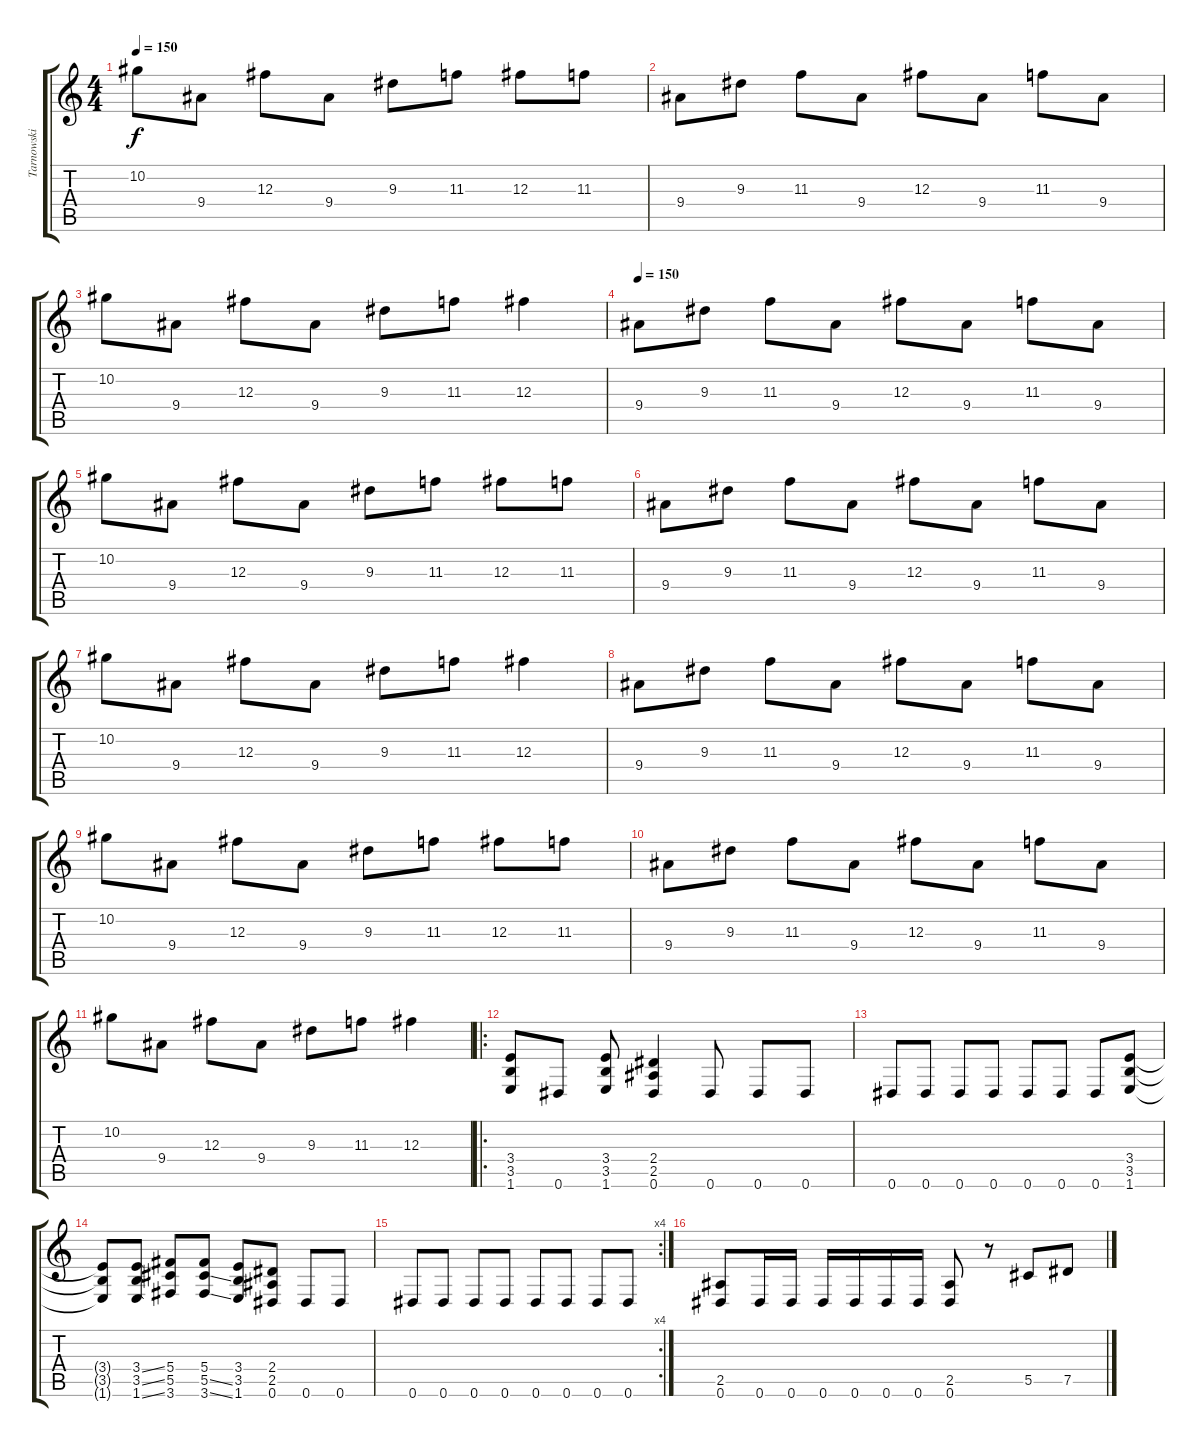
\track ("Tarnowski" "Tarnowski") {instrument distortionguitar}
\staff {score tabs}
\tuning (Eb4 Bb3 Gb3 Db3 Ab2 Eb2) {hide}
\ts (4 4)
\tempo 150
\clef g2
\ks c
10.2.8{dy f} 9.4.8 12.3.8 9.4.8 9.3.8 11.3.8 12.3.8 11.3.8 |
9.4.8 9.3.8 11.3.8 9.4.8 12.3.8 9.4.8 11.3.8 9.4.8 |
10.2.8 9.4.8 12.3.8 9.4.8 9.3.8 11.3.8 12.3.4 |
\tempo 150
9.4.8{instrument acousticguitarsteel} 9.3.8 11.3.8 9.4.8 12.3.8 9.4.8 11.3.8 9.4.8 |
10.2.8 9.4.8 12.3.8 9.4.8 9.3.8 11.3.8 12.3.8 11.3.8 |
9.4.8 9.3.8 11.3.8 9.4.8 12.3.8 9.4.8 11.3.8 9.4.8 |
10.2.8 9.4.8 12.3.8 9.4.8 9.3.8 11.3.8 12.3.4 |
9.4.8 9.3.8 11.3.8 9.4.8 12.3.8 9.4.8 11.3.8 9.4.8 |
10.2.8 9.4.8 12.3.8 9.4.8 9.3.8 11.3.8 12.3.8 11.3.8 |
9.4.8 9.3.8 11.3.8 9.4.8 12.3.8 9.4.8 11.3.8 9.4.8 |
10.2.8 9.4.8 12.3.8 9.4.8 9.3.8 11.3.8 12.3.4 |
\ro
(3.4 3.5 1.6).8{instrument distortionguitar} 0.6.8 (3.4 3.5 1.6).8 (2.4 2.5 0.6).4 0.6.8 0.6.8 0.6.8 |
0.6.8 0.6.8 0.6.8 0.6.8 0.6.8 0.6.8 0.6.8 (3.4 3.5 1.6).8 |
(3.4{t} 3.5{t} 1.6{t}).8 (3.4{ss} 3.5{ss} 1.6{ss}).8 (5.4 5.5 3.6).8 (5.4 5.5{ss} 3.6{ss}).8 (3.4 3.5 1.6).8 (2.4 2.5 0.6).8 0.6.8 0.6.8 |
\rc 4
0.6.8 0.6.8 0.6.8 0.6.8 0.6.8 0.6.8 0.6.8 0.6.8 |
(2.5 0.6).8 0.6.16 0.6.16 0.6.16 0.6.16 0.6.16 0.6.16 (2.5 0.6).8 r.8 5.5.8 7.5.8
